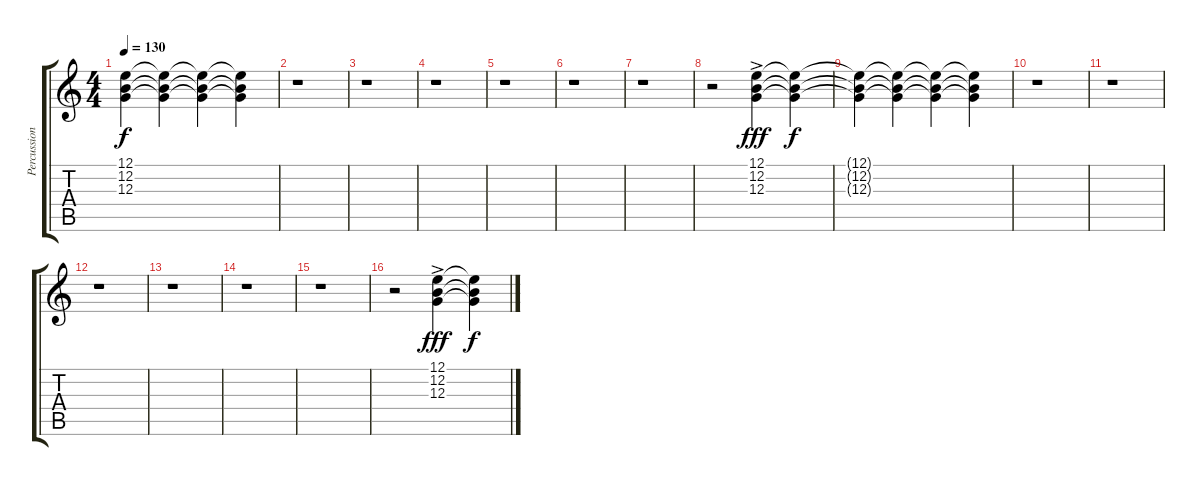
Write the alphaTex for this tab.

\track ("Percussions" "Percussion") {instrument synthdrum}
\staff {score tabs}
\tuning (E4 B3 G3 D3 A2 E2) {hide}
\ts (4 4)
\tempo 130
\clef g2
\ks c
(12.1{t} 12.2{t} 12.3{t}).4{dy f volume 10 instrument reversecymbal} (12.1{t} 12.2{t} 12.3{t}).4{volume 8 instrument reversecymbal} (12.1{t} 12.2{t} 12.3{t}).4{volume 6 instrument reversecymbal} (12.1{t} 12.2{t} 12.3{t}).4{volume 3 instrument reversecymbal} |
r.1 |
r.1 |
r.1 |
r.1 |
r.1 |
r.1 |
r.2 (12.1{ac} 12.2 12.3).4{dy fff volume 16 instrument reversecymbal} (12.1{t} 12.2{t} 12.3{t}).4{dy f volume 12 instrument reversecymbal} |
(12.1{t} 12.2{t} 12.3{t}).4{volume 10 instrument reversecymbal} (12.1{t} 12.2{t} 12.3{t}).4{volume 8 instrument reversecymbal} (12.1{t} 12.2{t} 12.3{t}).4{volume 6 instrument reversecymbal} (12.1{t} 12.2{t} 12.3{t}).4{volume 3 instrument reversecymbal} |
r.1 |
r.1 |
r.1 |
r.1 |
r.1 |
r.1 |
r.2 (12.1{ac} 12.2 12.3).4{dy fff volume 16 instrument reversecymbal} (12.1{t} 12.2{t} 12.3{t}).4{dy f volume 12 instrument reversecymbal}
